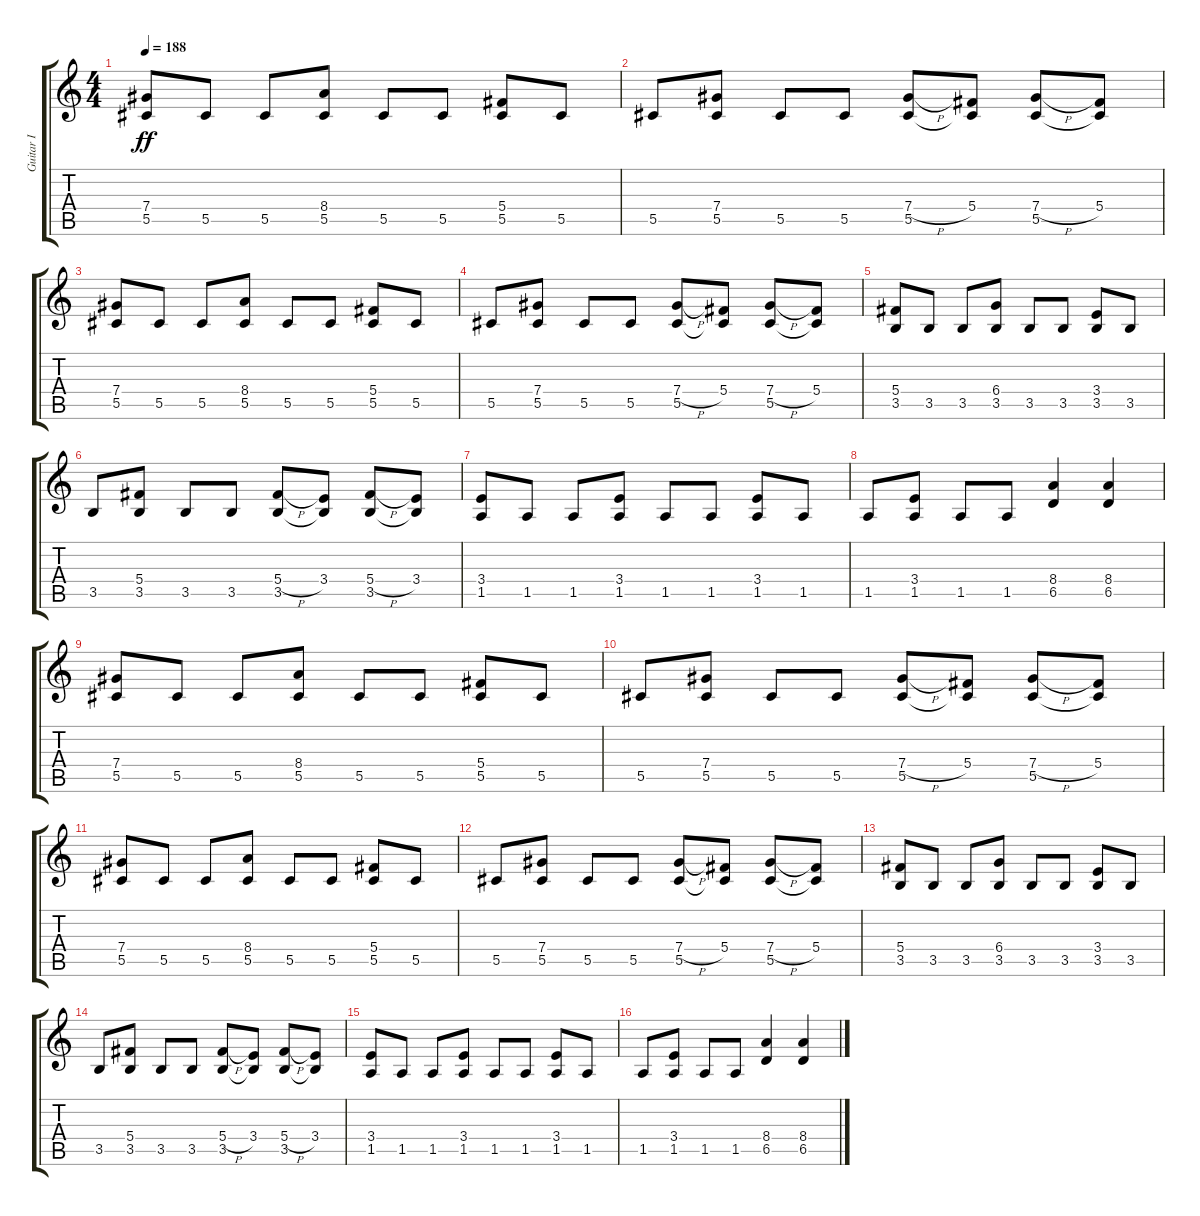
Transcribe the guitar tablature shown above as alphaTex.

\track ("Guitar I" "Guitar I") {instrument distortionguitar}
\staff {score tabs}
\tuning (Eb4 Bb3 Gb3 Db3 Ab2 Eb2) {hide}
\ts (4 4)
\tempo 188
\clef g2
\ks c
(7.4 5.5).8{dy ff} 5.5.8 5.5.8 (8.4 5.5).8 5.5.8 5.5.8 (5.4 5.5).8 5.5.8 |
5.5.8 (7.4 5.5).8 5.5.8 5.5.8 (7.4{h} 5.5).8 (5.4 5.5{t}).8 (7.4{h} 5.5).8 (5.4 5.5{t}).8 |
(7.4 5.5).8 5.5.8 5.5.8 (8.4 5.5).8 5.5.8 5.5.8 (5.4 5.5).8 5.5.8 |
5.5.8 (7.4 5.5).8 5.5.8 5.5.8 (7.4{h} 5.5).8 (5.4 5.5{t}).8 (7.4{h} 5.5).8 (5.4 5.5{t}).8 |
(5.4 3.5).8 3.5.8 3.5.8 (6.4 3.5).8 3.5.8 3.5.8 (3.4 3.5).8 3.5.8 |
3.5.8 (5.4 3.5).8 3.5.8 3.5.8 (5.4{h} 3.5).8 (3.4 3.5{t}).8 (5.4{h} 3.5).8 (3.4 3.5{t}).8 |
(3.4 1.5).8 1.5.8 1.5.8 (3.4 1.5).8 1.5.8 1.5.8 (3.4 1.5).8 1.5.8 |
1.5.8 (3.4 1.5).8 1.5.8 1.5.8 (8.4 6.5).4 (8.4 6.5).4 |
(7.4 5.5).8 5.5.8 5.5.8 (8.4 5.5).8 5.5.8 5.5.8 (5.4 5.5).8 5.5.8 |
5.5.8 (7.4 5.5).8 5.5.8 5.5.8 (7.4{h} 5.5).8 (5.4 5.5{t}).8 (7.4{h} 5.5).8 (5.4 5.5{t}).8 |
(7.4 5.5).8 5.5.8 5.5.8 (8.4 5.5).8 5.5.8 5.5.8 (5.4 5.5).8 5.5.8 |
5.5.8 (7.4 5.5).8 5.5.8 5.5.8 (7.4{h} 5.5).8 (5.4 5.5{t}).8 (7.4{h} 5.5).8 (5.4 5.5{t}).8 |
(5.4 3.5).8 3.5.8 3.5.8 (6.4 3.5).8 3.5.8 3.5.8 (3.4 3.5).8 3.5.8 |
3.5.8 (5.4 3.5).8 3.5.8 3.5.8 (5.4{h} 3.5).8 (3.4 3.5{t}).8 (5.4{h} 3.5).8 (3.4 3.5{t}).8 |
(3.4 1.5).8 1.5.8 1.5.8 (3.4 1.5).8 1.5.8 1.5.8 (3.4 1.5).8 1.5.8 |
1.5.8 (3.4 1.5).8 1.5.8 1.5.8 (8.4 6.5).4 (8.4 6.5).4
